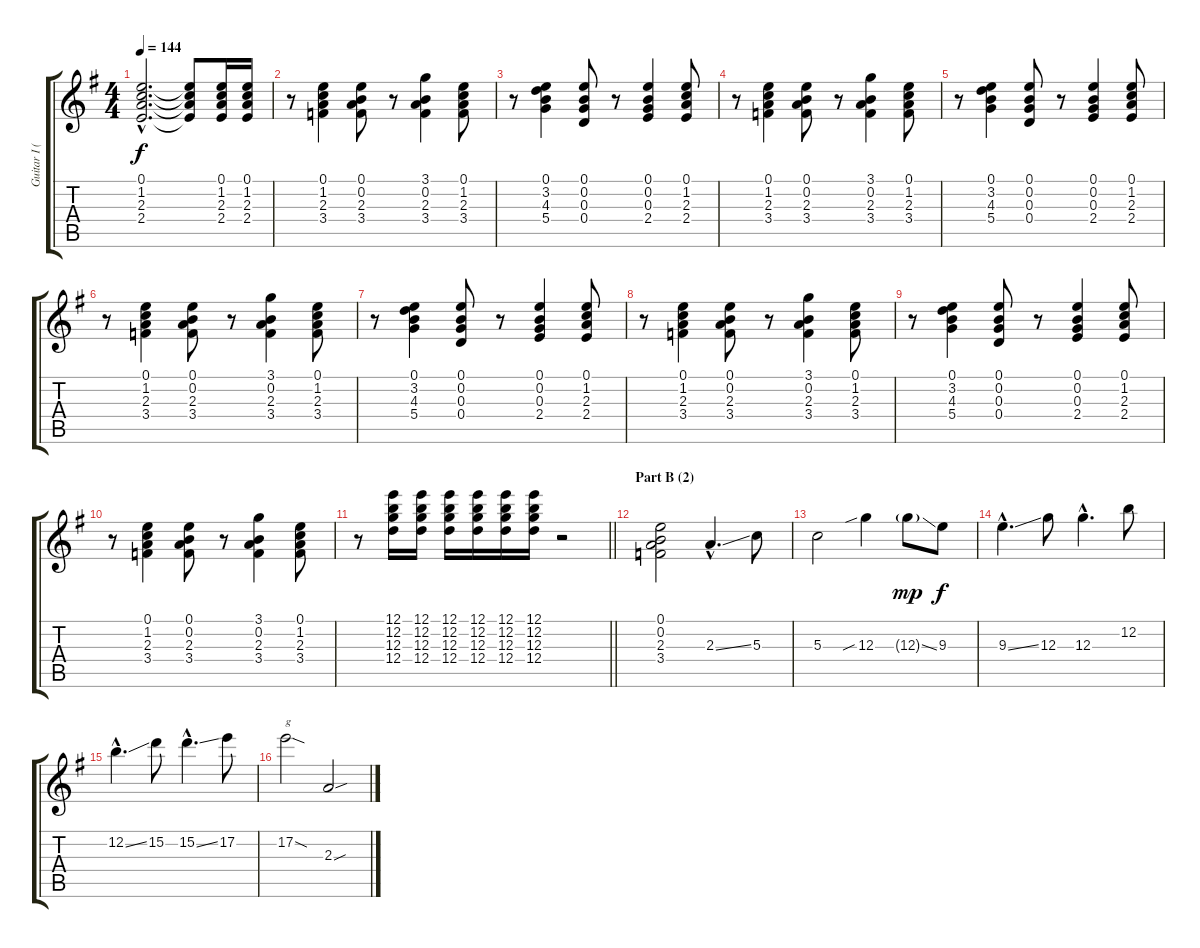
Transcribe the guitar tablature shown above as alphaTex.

\track ("Guitar I (Sugizo)" "Guitar I (") {instrument distortionguitar}
\staff {score tabs}
\tuning (E4 B3 G3 D3 A2 E2) {hide}
\ts (4 4)
\tempo 144
\clef g2
\ks g
(0.1{hac} 1.2{hac} 2.3{hac} 2.4{hac}).2{d dy f} (0.1{t} 1.2{t} 2.3{t} 2.4{t}).8 (0.1 1.2 2.3 2.4).16 (0.1 1.2 2.3 2.4).16 |
r.8 (0.1 1.2 2.3 3.4).4 (0.1 0.2 2.3 3.4).8 r.8 (3.1 0.2 2.3 3.4).4 (0.1 1.2 2.3 3.4).8 |
r.8 (0.1 3.2 4.3 5.4).4 (0.1 0.2 0.3 0.4).8 r.8 (0.1 0.2 0.3 2.4).4 (0.1 1.2 2.3 2.4).8 |
r.8 (0.1 1.2 2.3 3.4).4 (0.1 0.2 2.3 3.4).8 r.8 (3.1 0.2 2.3 3.4).4 (0.1 1.2 2.3 3.4).8 |
r.8 (0.1 3.2 4.3 5.4).4 (0.1 0.2 0.3 0.4).8 r.8 (0.1 0.2 0.3 2.4).4 (0.1 1.2 2.3 2.4).8 |
r.8 (0.1 1.2 2.3 3.4).4 (0.1 0.2 2.3 3.4).8 r.8 (3.1 0.2 2.3 3.4).4 (0.1 1.2 2.3 3.4).8 |
r.8 (0.1 3.2 4.3 5.4).4 (0.1 0.2 0.3 0.4).8 r.8 (0.1 0.2 0.3 2.4).4 (0.1 1.2 2.3 2.4).8 |
r.8 (0.1 1.2 2.3 3.4).4 (0.1 0.2 2.3 3.4).8 r.8 (3.1 0.2 2.3 3.4).4 (0.1 1.2 2.3 3.4).8 |
r.8 (0.1 3.2 4.3 5.4).4 (0.1 0.2 0.3 0.4).8 r.8 (0.1 0.2 0.3 2.4).4 (0.1 1.2 2.3 2.4).8 |
r.8 (0.1 1.2 2.3 3.4).4 (0.1 0.2 2.3 3.4).8 r.8 (3.1 0.2 2.3 3.4).4 (0.1 1.2 2.3 3.4).8 |
\barLineRight lightlight
r.8 (12.1 12.2 12.3 12.4).16 (12.1 12.2 12.3 12.4).16 (12.1 12.2 12.3 12.4).16 (12.1 12.2 12.3 12.4).16 (12.1 12.2 12.3 12.4).16 (12.1 12.2 12.3 12.4).16 r.2 |
\section ("" "Part B (2)")
(0.1 0.2 2.3 3.4).2 2.3{ss hac}.4{d} 5.3.8 |
5.3.2 12.3{sib}.4 12.3{ss g}.8{dy mp} 9.3.8{dy f} |
9.3{ss hac}.4{d} 12.3.8 12.3{hac}.4{d} 12.2.8 |
12.2{ss hac}.4{d} 15.2.8 15.2{ss hac}.4{d} 17.2.8 |
17.2{sod}.2{txt "g"} 2.3{sou}.2
